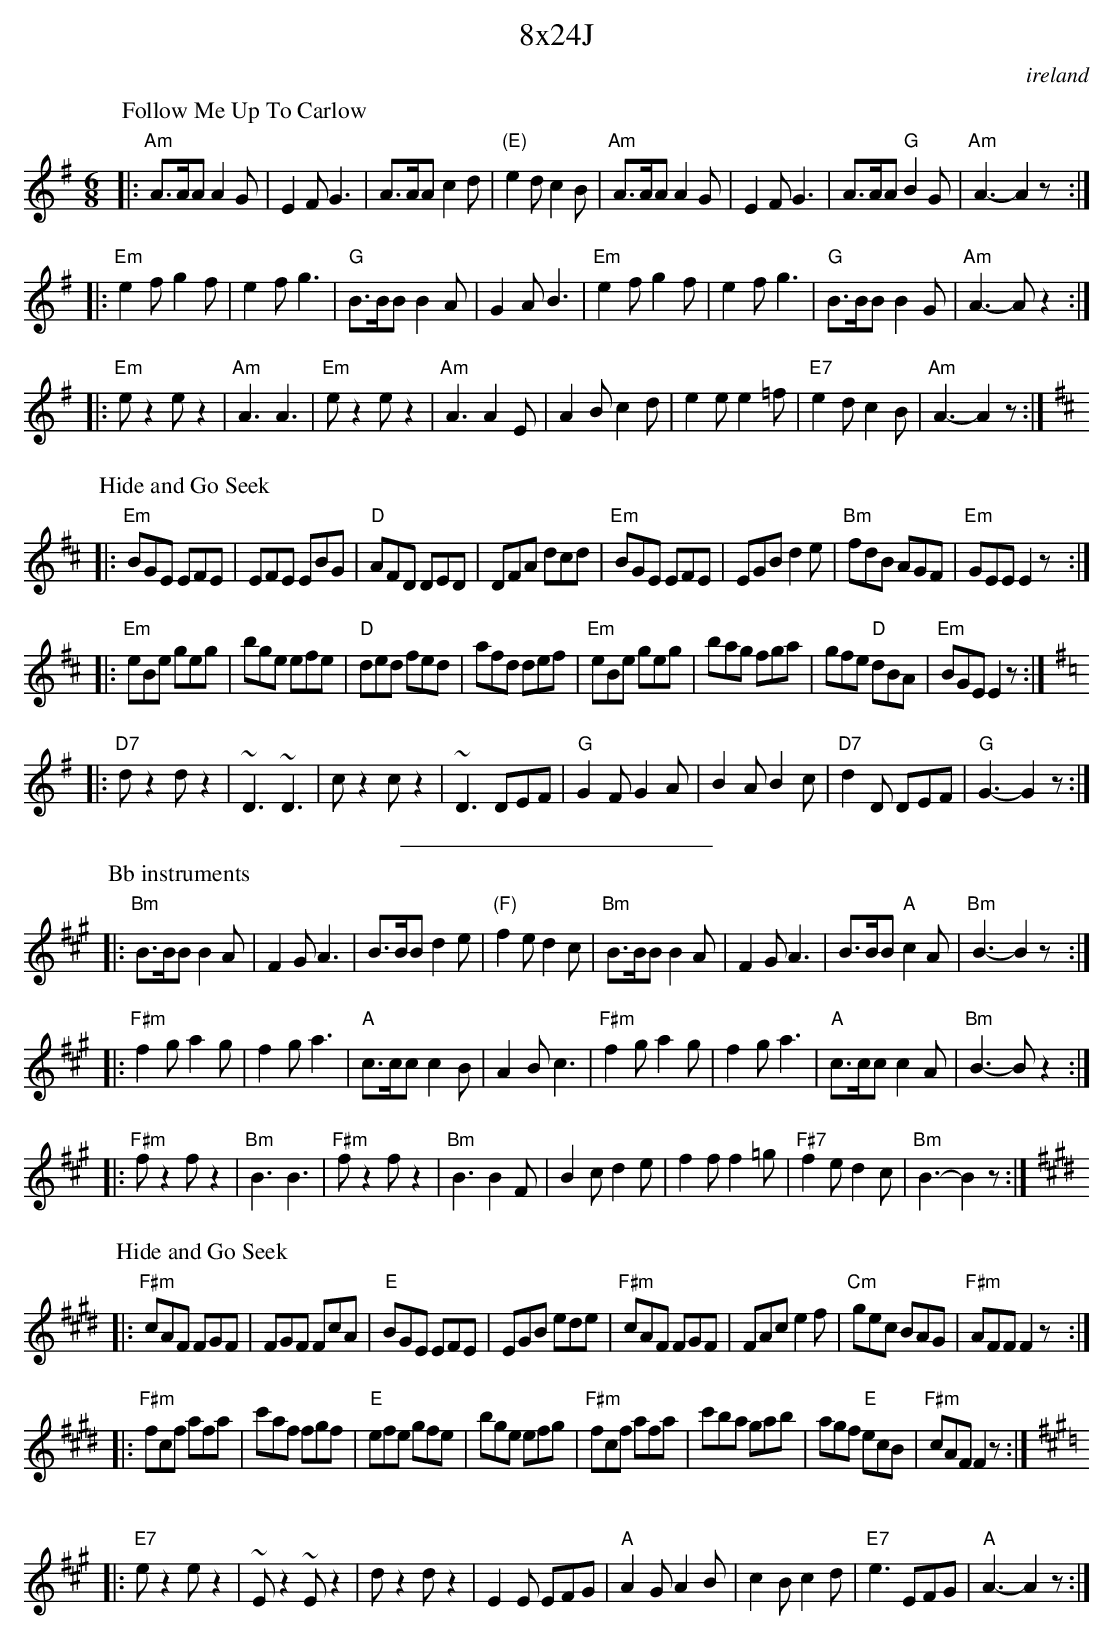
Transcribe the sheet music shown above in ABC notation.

X:1
T: 8x24J
O:ireland
M: 6/8
L: 1/8
K: ADor
P: Follow Me Up To Carlow
|: "Am"A>AA A2G |     E2F G3   |    A>AA    c2d | "(E)"e2d c2B \
|  "Am"A>AA A2G |     E2F G3   |    A>AA "G"B2G |  "Am"A3- A2z :|
|: "Em"e2f  g2f |     e2f g3   | "G"B>BB    B2A |      G2A B3 \
|  "Em"e2f  g2f |     e2f g3   | "G"B>BB    B2G |  "Am"A3- Az2 :|
|: "Em"ez2  ez2 | "Am"A3  A3   | "Em"ez2    ez2 |  "Am"A3  A2E \
|      A2B  c2d |     e2e e2=f | "E7"e2d    c2B |  "Am"A3- A2z :|[K:EDor]
P: Hide and Go Seek
|: "Em"BGE EFE | EFE EBG |  "D"AFD    DED | DFA dcd \
|  "Em"BGE EFE | EGB d2e | "Bm"fdB    AGF | "Em"GEE E2z :|
|: "Em"eBe geg | bge efe |  "D"ded    fed |     afd def \
|  "Em"eBe geg | bag fga |     gfe "D"dBA | "Em"BGE E2z :|[K:G]
|: "D7"dz2 dz2 | ~D3 ~D3 |     cz2    cz2 |     ~D3 DEF \
|   "G"G2F G2A | B2A B2c | "D7"d2D    DEF |  "G"G3- G2z :|
%%sep 5 5 200
P: Bb instruments
P: Follow Me Up To Carlow
K: BDor
|: "Bm"B>BB B2A | F2G A3 | B>BB d2e | "(F)"f2e d2c \
|  "Bm"B>BB B2A | F2G A3 | B>BB "A"c2A | "Bm"B3- B2z :|
|: "F#m"f2g a2g | f2g a3 | "A"c>cc c2B | A2B c3 \
|  "F#m"f2g a2g | f2g a3 | "A"c>cc c2A | "Bm"B3- Bz2 :|
|: "F#m"fz2 fz2 | "Bm"B3 B3 | "F#m"fz2 fz2 | "Bm"B3 B2F \
|  B2c d2e | f2f f2=g | "F#7"f2e d2c | "Bm"B3- B2z :|[K:F#Dor]
P: Hide and Go Seek
|: "F#m"cAF FGF | FGF FcA | "E"BGE EFE | EGB ede \
|  "F#m"cAF FGF | FAc e2f | "Cm"gec BAG | "F#m"AFF F2z :|
|: "F#m"fcf afa | c'af fgf | "E"efe gfe | bge efg \
|  "F#m"fcf afa | c'ba gab | agf "E"ecB | "F#m"cAF F2z :|[K:A]
|: "E7"ez2 ez2 | ~Ez2 ~Ez2 | dz2 dz2 | E2E EFG \
|  "A"A2G A2B | c2B c2d | "E7"e3 EFG | "A"A3- A2z :|
